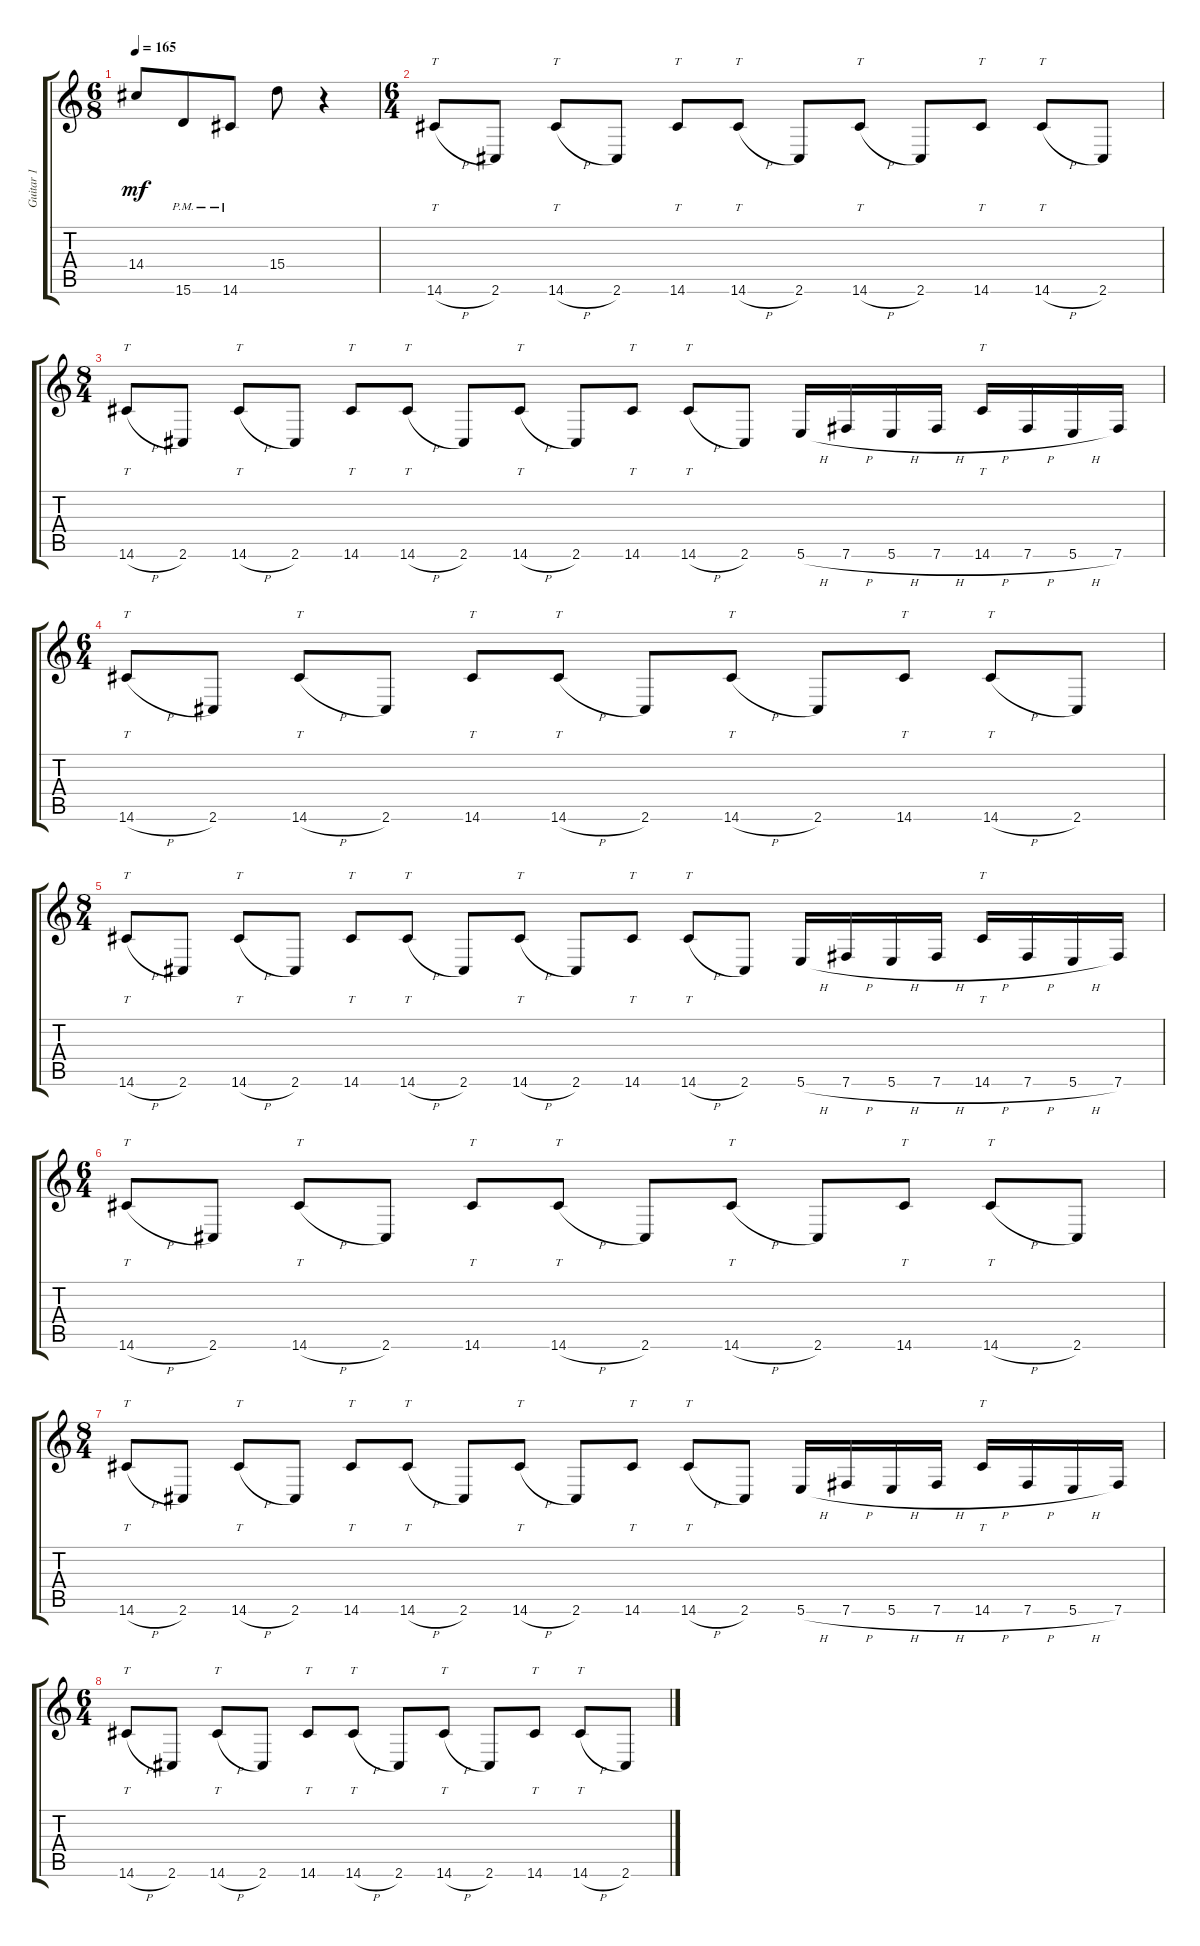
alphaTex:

\track ("Guitar 1" "Guitar 1") {instrument distortionguitar}
\staff {score tabs}
\tuning (Db4 Ab3 E3 B2 Gb2 B1) {hide}
\ts (6 8)
\tempo 165
\clef g2
\ks c
14.4.8{dy mf} 15.6{pm}.8 14.6{pm}.8 15.4.8 r.4 |
\ts (6 4)
14.6{h}.8{tt} 2.6.8 14.6{h}.8{tt} 2.6.8 14.6.8{tt} 14.6{h}.8{tt} 2.6.8 14.6{h}.8{tt} 2.6.8 14.6.8{tt} 14.6{h}.8{tt} 2.6.8 |
\ts (8 4)
14.6{h}.8{tt} 2.6.8 14.6{h}.8{tt} 2.6.8 14.6.8{tt} 14.6{h}.8{tt} 2.6.8 14.6{h}.8{tt} 2.6.8 14.6.8{tt} 14.6{h}.8{tt} 2.6.8 5.6{h}.16 7.6{h}.16 5.6{h}.16 7.6{h}.16 14.6{h}.16{tt} 7.6{h}.16 5.6{h}.16 7.6.16 |
\ts (6 4)
14.6{h}.8{tt} 2.6.8 14.6{h}.8{tt} 2.6.8 14.6.8{tt} 14.6{h}.8{tt} 2.6.8 14.6{h}.8{tt} 2.6.8 14.6.8{tt} 14.6{h}.8{tt} 2.6.8 |
\ts (8 4)
14.6{h}.8{tt} 2.6.8 14.6{h}.8{tt} 2.6.8 14.6.8{tt} 14.6{h}.8{tt} 2.6.8 14.6{h}.8{tt} 2.6.8 14.6.8{tt} 14.6{h}.8{tt} 2.6.8 5.6{h}.16 7.6{h}.16 5.6{h}.16 7.6{h}.16 14.6{h}.16{tt} 7.6{h}.16 5.6{h}.16 7.6.16 |
\ts (6 4)
14.6{h}.8{tt} 2.6.8 14.6{h}.8{tt} 2.6.8 14.6.8{tt} 14.6{h}.8{tt} 2.6.8 14.6{h}.8{tt} 2.6.8 14.6.8{tt} 14.6{h}.8{tt} 2.6.8 |
\ts (8 4)
14.6{h}.8{tt} 2.6.8 14.6{h}.8{tt} 2.6.8 14.6.8{tt} 14.6{h}.8{tt} 2.6.8 14.6{h}.8{tt} 2.6.8 14.6.8{tt} 14.6{h}.8{tt} 2.6.8 5.6{h}.16 7.6{h}.16 5.6{h}.16 7.6{h}.16 14.6{h}.16{tt} 7.6{h}.16 5.6{h}.16 7.6.16 |
\ts (6 4)
14.6{h}.8{tt} 2.6.8 14.6{h}.8{tt} 2.6.8 14.6.8{tt} 14.6{h}.8{tt} 2.6.8 14.6{h}.8{tt} 2.6.8 14.6.8{tt} 14.6{h}.8{tt} 2.6.8
